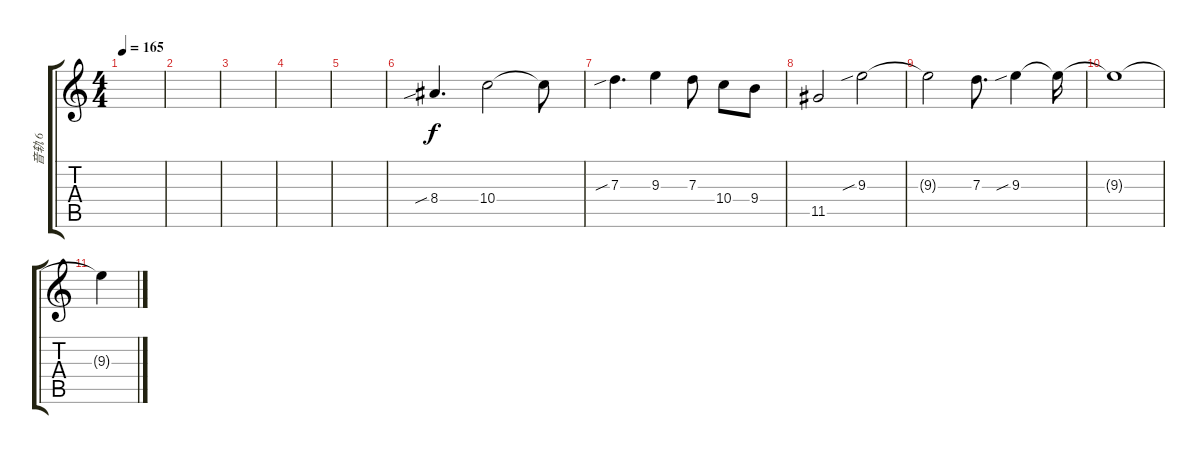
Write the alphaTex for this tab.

\track ("音轨 6" "音轨 6") {instrument overdrivenguitar}
\staff {score tabs}
\tuning (E4 B3 G3 D3 A2 E2) {hide}
\ts (4 4)
\tempo 165
\clef g2
\ks c
|
|
|
|
|
8.4{sib}.4{d} 10.4.2 10.4{t}.8 |
7.3{sib}.4{d} 9.3.4 7.3.8 10.4.8 9.4.8 |
11.5.2 9.3{sib}.2 |
9.3{t}.2 7.3.8{d} 9.3{sib}.4 9.3{t}.16 |
9.3{t}.1 |
9.3{t}.4
